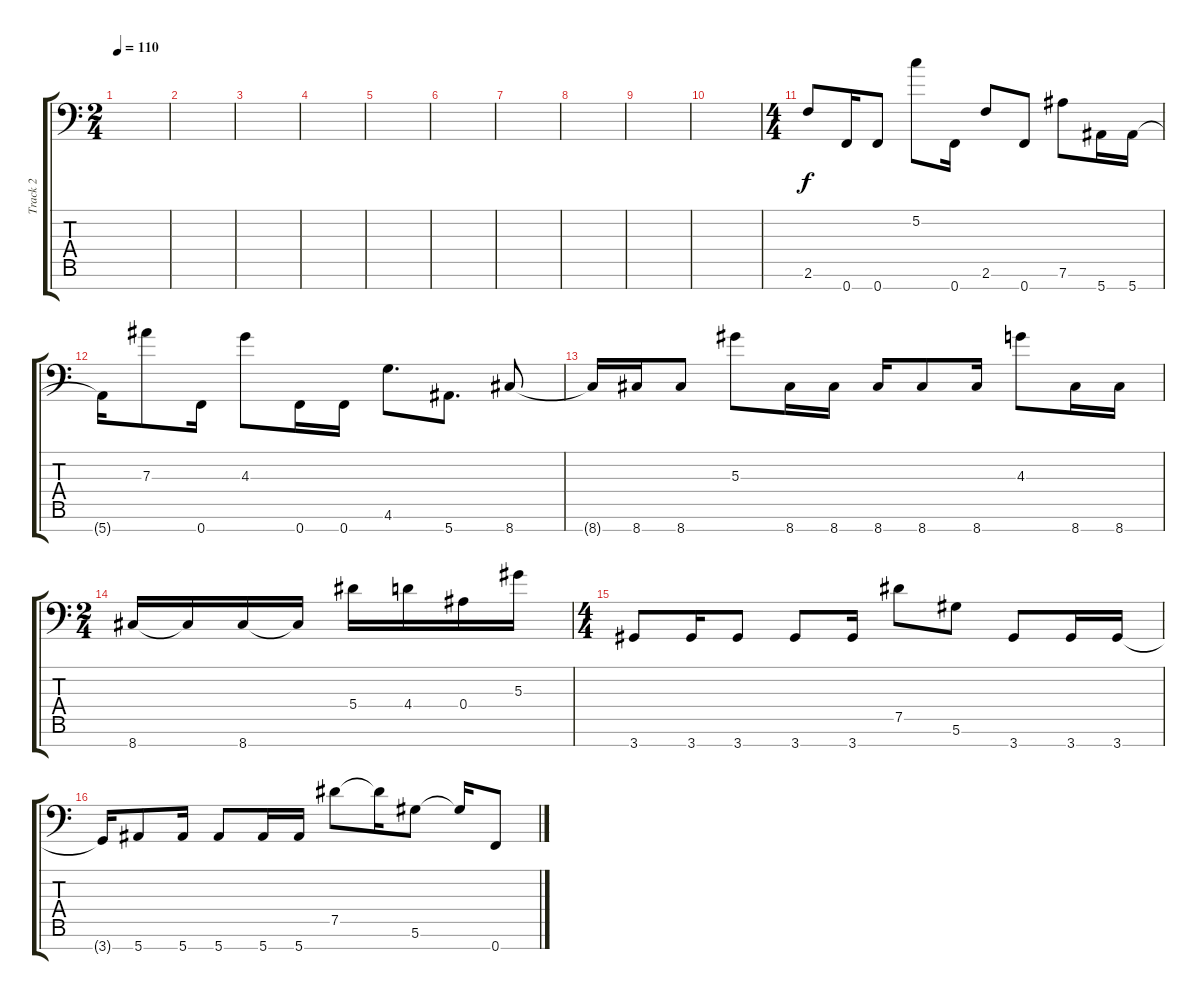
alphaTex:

\track ("Track 2" "Track 2") {instrument distortionguitar}
\staff {score tabs}
\tuning (C4 G3 Eb3 Bb2 Ab2 Eb2 F1) {hide}
\ts (2 4)
\tempo 110
\clef f4
\ks c
|
|
|
|
|
|
|
|
|
|
\ts (4 4)
2.6.8 0.7.16 0.7.8 5.2.8 0.7.16 2.6.8 0.7.8 7.6.8 5.7.16 5.7.16 |
5.7{t}.16 7.3.8 0.7.16 4.3.8 0.7.16 0.7.16 4.6.8{d} 5.7.8{d} 8.7.8 |
8.7{t}.16 8.7.16 8.7.8 5.3.8 8.7.16 8.7.16 8.7.16 8.7.8 8.7.16 4.3.8 8.7.16 8.7.16 |
\ts (2 4)
8.7.16 8.7{t}.16 8.7.16 8.7{t}.16 5.4.16 4.4.16 0.4.16 5.3.16 |
\ts (4 4)
3.7.8 3.7.16 3.7.8 3.7.8 3.7.16 7.5.8 5.6.8 3.7.8 3.7.16 3.7.16 |
3.7{t}.16 5.7.8 5.7.16 5.7.8 5.7.16 5.7.16 7.5.8 7.5{t}.16 5.6.8 5.6{t}.16 0.7.8
